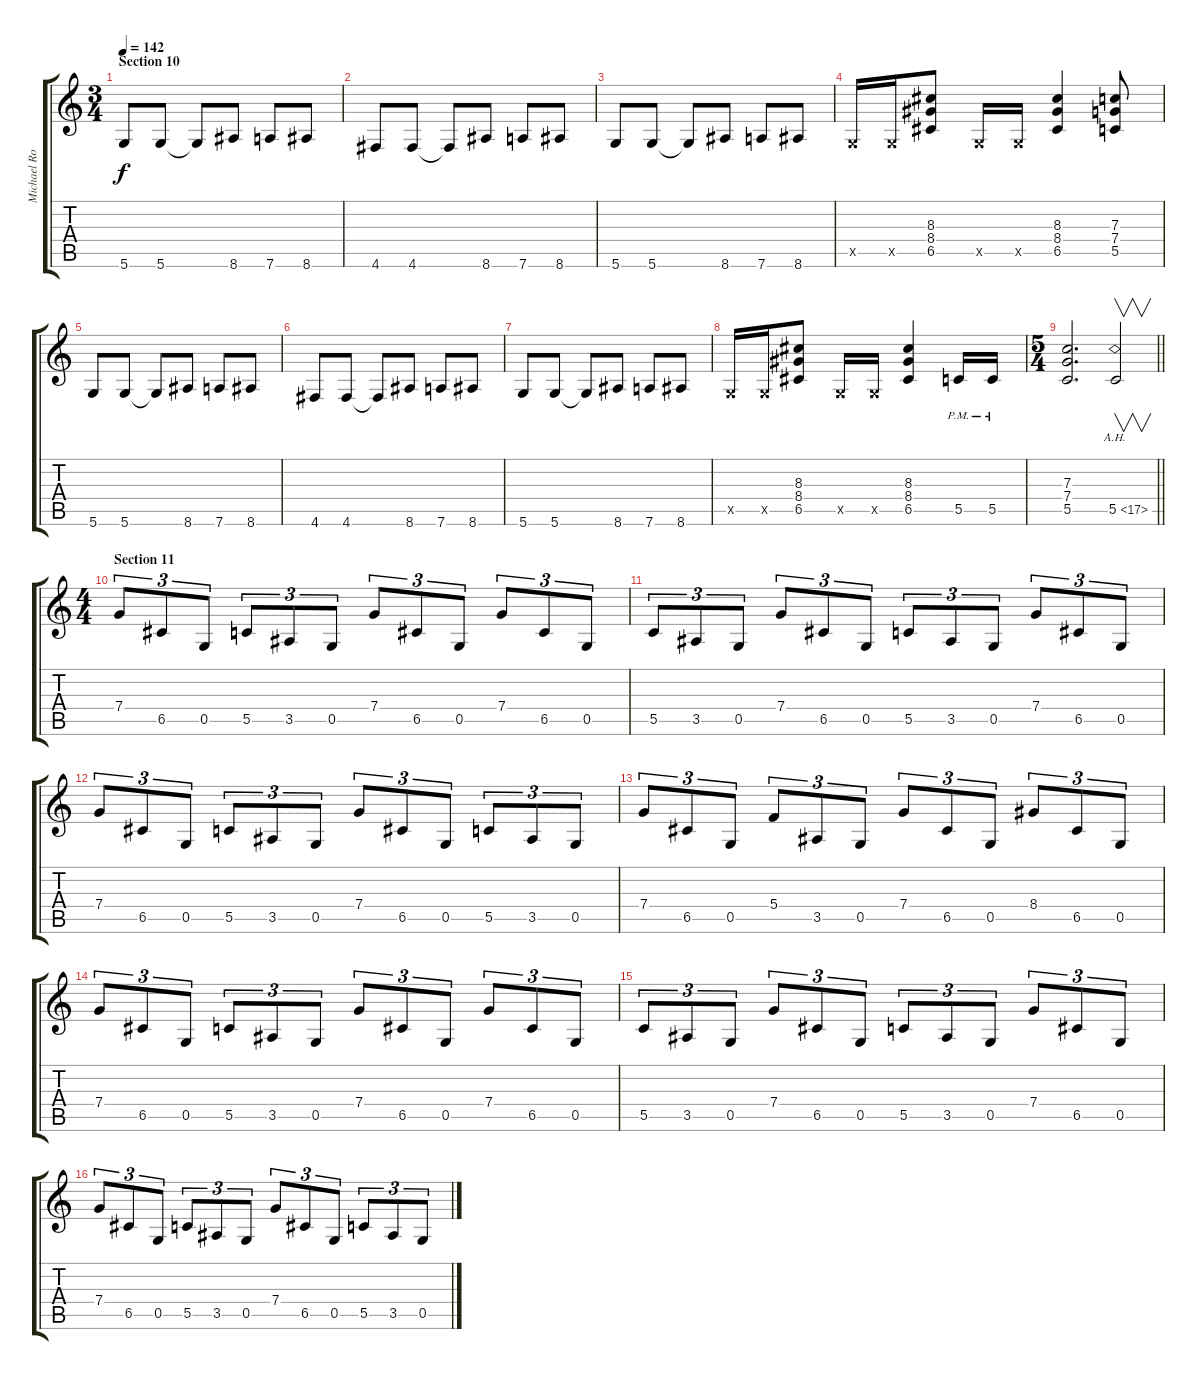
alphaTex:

\track ("Michael Romeo (guitar)" "Michael Ro") {instrument distortionguitar}
\staff {score tabs}
\tuning (D4 A3 F3 C3 G2 D2) {hide}
\ts (3 4)
\section ("" "Section 10")
\tempo 142
\clef g2
\ks aminor
5.6.8{dy f} 5.6.8 5.6{t}.8 8.6.8 7.6.8 8.6.8 |
4.6.8 4.6.8 4.6{t}.8 8.6.8 7.6.8 8.6.8 |
5.6.8 5.6.8 5.6{t}.8 8.6.8 7.6.8 8.6.8 |
0.5{x}.16 0.5{x}.16 (8.3 8.4 6.5).8 0.5{x}.16 0.5{x}.16 (8.3 8.4 6.5).4 (7.3 7.4 5.5).8 |
5.6.8 5.6.8 5.6{t}.8 8.6.8 7.6.8 8.6.8 |
4.6.8 4.6.8 4.6{t}.8 8.6.8 7.6.8 8.6.8 |
5.6.8 5.6.8 5.6{t}.8 8.6.8 7.6.8 8.6.8 |
0.5{x}.16 0.5{x}.16 (8.3 8.4 6.5).8 0.5{x}.16 0.5{x}.16 (8.3 8.4 6.5).4 5.5{pm}.16 5.5{pm}.16 |
\ts (5 4)
\barLineRight lightlight
(7.3 7.4 5.5).2{d} 5.5{ah 12}.2{v instrument guitarharmonics} |
\ts (4 4)
\section ("" "Section 11")
7.4.8{tu (3 2) instrument distortionguitar} 6.5.8{tu (3 2)} 0.5.8{tu (3 2)} 5.5.8{tu (3 2)} 3.5.8{tu (3 2)} 0.5.8{tu (3 2)} 7.4.8{tu (3 2)} 6.5.8{tu (3 2)} 0.5.8{tu (3 2)} 7.4.8{tu (3 2)} 6.5.8{tu (3 2)} 0.5.8{tu (3 2)} |
5.5.8{tu (3 2)} 3.5.8{tu (3 2)} 0.5.8{tu (3 2)} 7.4.8{tu (3 2)} 6.5.8{tu (3 2)} 0.5.8{tu (3 2)} 5.5.8{tu (3 2)} 3.5.8{tu (3 2)} 0.5.8{tu (3 2)} 7.4.8{tu (3 2)} 6.5.8{tu (3 2)} 0.5.8{tu (3 2)} |
7.4.8{tu (3 2)} 6.5.8{tu (3 2)} 0.5.8{tu (3 2)} 5.5.8{tu (3 2)} 3.5.8{tu (3 2)} 0.5.8{tu (3 2)} 7.4.8{tu (3 2)} 6.5.8{tu (3 2)} 0.5.8{tu (3 2)} 5.5.8{tu (3 2)} 3.5.8{tu (3 2)} 0.5.8{tu (3 2)} |
7.4.8{tu (3 2)} 6.5.8{tu (3 2)} 0.5.8{tu (3 2)} 5.4.8{tu (3 2)} 3.5.8{tu (3 2)} 0.5.8{tu (3 2)} 7.4.8{tu (3 2)} 6.5.8{tu (3 2)} 0.5.8{tu (3 2)} 8.4.8{tu (3 2)} 6.5.8{tu (3 2)} 0.5.8{tu (3 2)} |
7.4.8{tu (3 2)} 6.5.8{tu (3 2)} 0.5.8{tu (3 2)} 5.5.8{tu (3 2)} 3.5.8{tu (3 2)} 0.5.8{tu (3 2)} 7.4.8{tu (3 2)} 6.5.8{tu (3 2)} 0.5.8{tu (3 2)} 7.4.8{tu (3 2)} 6.5.8{tu (3 2)} 0.5.8{tu (3 2)} |
5.5.8{tu (3 2)} 3.5.8{tu (3 2)} 0.5.8{tu (3 2)} 7.4.8{tu (3 2)} 6.5.8{tu (3 2)} 0.5.8{tu (3 2)} 5.5.8{tu (3 2)} 3.5.8{tu (3 2)} 0.5.8{tu (3 2)} 7.4.8{tu (3 2)} 6.5.8{tu (3 2)} 0.5.8{tu (3 2)} |
7.4.8{tu (3 2)} 6.5.8{tu (3 2)} 0.5.8{tu (3 2)} 5.5.8{tu (3 2)} 3.5.8{tu (3 2)} 0.5.8{tu (3 2)} 7.4.8{tu (3 2)} 6.5.8{tu (3 2)} 0.5.8{tu (3 2)} 5.5.8{tu (3 2)} 3.5.8{tu (3 2)} 0.5.8{tu (3 2)}
